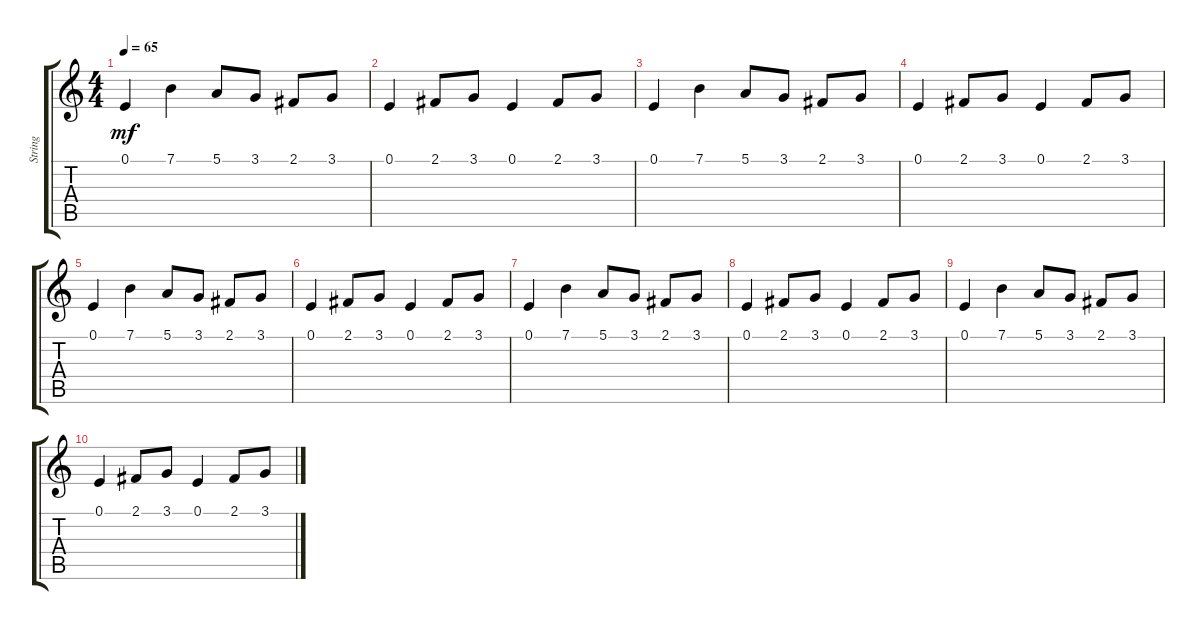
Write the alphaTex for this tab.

\track ("String" "String") {instrument synthstrings1}
\staff {score tabs}
\tuning (E4 B3 G3 D3 A2 E2) {hide}
\ts (4 4)
\tempo 65
\clef g2
\ks c
0.1.4{dy mf} 7.1.4 5.1.8 3.1.8 2.1.8 3.1.8 |
0.1.4 2.1.8 3.1.8 0.1.4 2.1.8 3.1.8 |
0.1.4 7.1.4 5.1.8 3.1.8 2.1.8 3.1.8 |
0.1.4{volume 16} 2.1.8 3.1.8 0.1.4 2.1.8{volume 15} 3.1.8 |
0.1.4 7.1.4{volume 14} 5.1.8 3.1.8 2.1.8 3.1.8{volume 13} |
0.1.4 2.1.8 3.1.8 0.1.4{volume 12} 2.1.8 3.1.8 |
0.1.4 7.1.4{volume 11} 5.1.8 3.1.8 2.1.8{volume 10} 3.1.8 |
0.1.4 2.1.8 3.1.8 0.1.4{volume 9} 2.1.8 3.1.8 |
0.1.4 7.1.4{volume 8} 5.1.8 3.1.8 2.1.8{volume 7} 3.1.8 |
0.1.4 2.1.8 3.1.8{volume 6} 0.1.4 2.1.8 3.1.8
